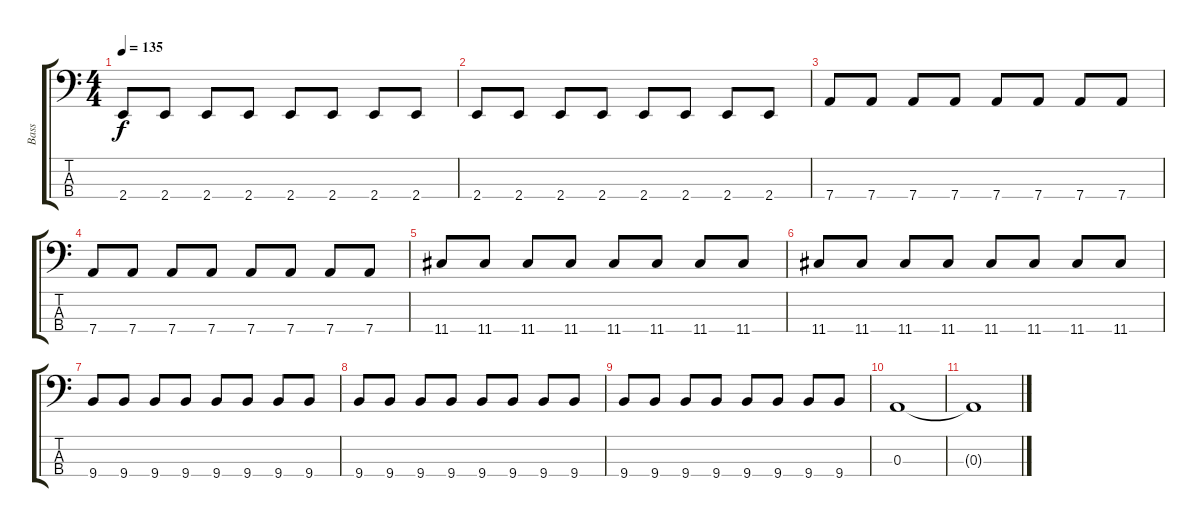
\track ("Bass" "Bass") {instrument electricbassfinger}
\staff {score tabs}
\tuning (G2 D2 A1 D1) {hide}
\ts (4 4)
\tempo 135
\clef f4
\ks c
2.4.8{dy f} 2.4.8 2.4.8 2.4.8 2.4.8 2.4.8 2.4.8 2.4.8 |
2.4.8 2.4.8 2.4.8 2.4.8 2.4.8 2.4.8 2.4.8 2.4.8 |
7.4.8 7.4.8 7.4.8 7.4.8 7.4.8 7.4.8 7.4.8 7.4.8 |
7.4.8 7.4.8 7.4.8 7.4.8 7.4.8 7.4.8 7.4.8 7.4.8 |
11.4.8 11.4.8 11.4.8 11.4.8 11.4.8 11.4.8 11.4.8 11.4.8 |
11.4.8 11.4.8 11.4.8 11.4.8 11.4.8 11.4.8 11.4.8 11.4.8 |
9.4.8 9.4.8 9.4.8 9.4.8 9.4.8 9.4.8 9.4.8 9.4.8 |
9.4.8 9.4.8 9.4.8 9.4.8 9.4.8 9.4.8 9.4.8 9.4.8 |
9.4.8 9.4.8 9.4.8 9.4.8 9.4.8 9.4.8 9.4.8 9.4.8 |
0.3.1 |
0.3{t}.1
